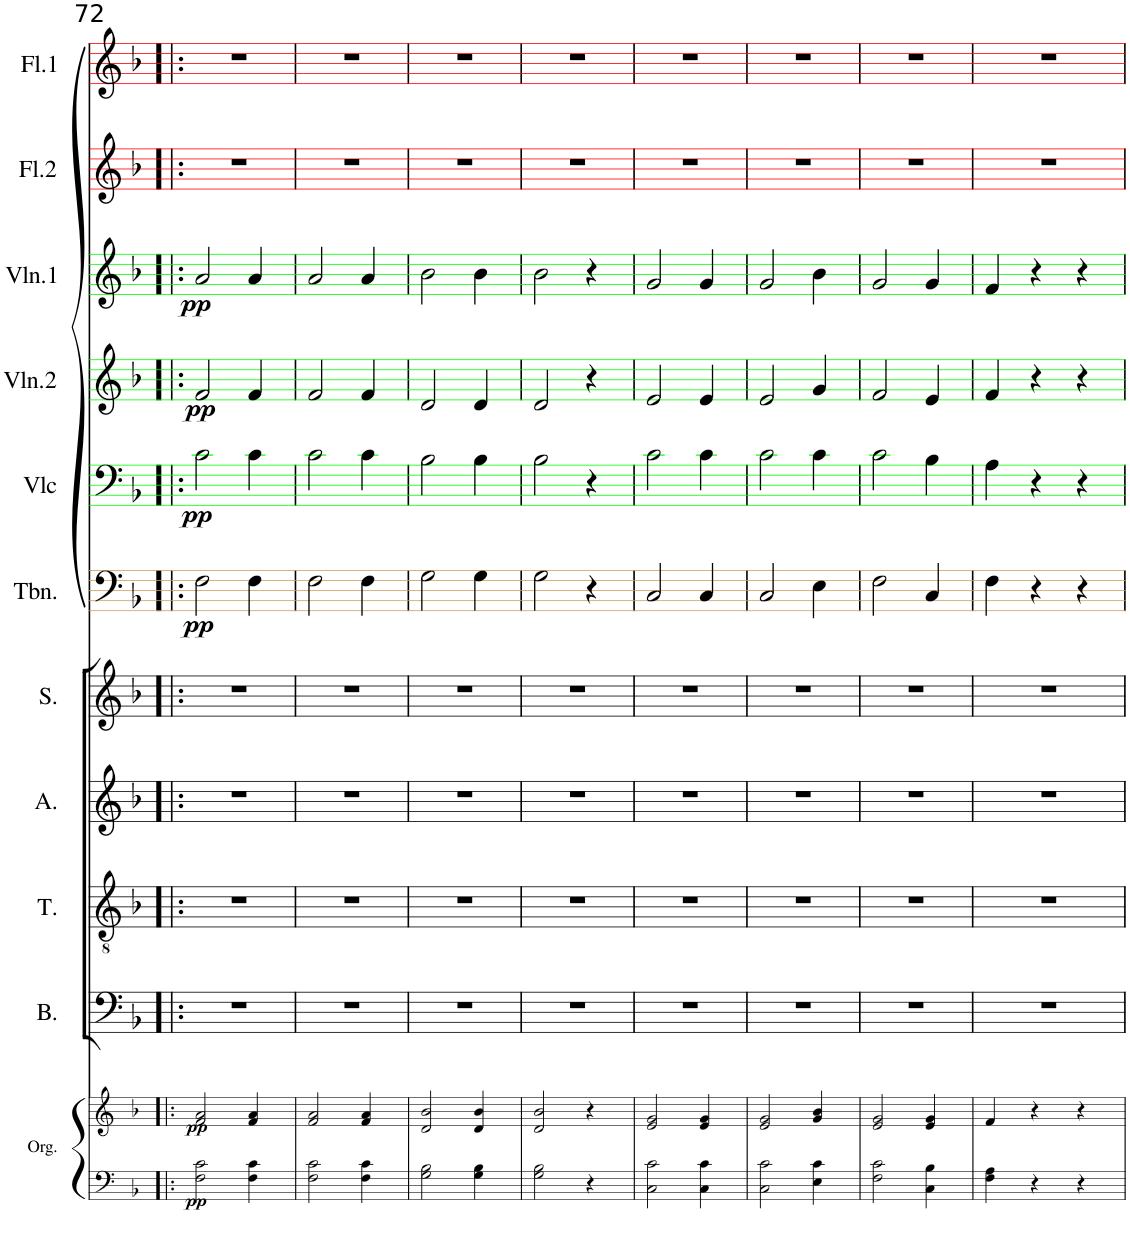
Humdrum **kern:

**kern	**kern	**dynam	**kern	**kern	**kern	**kern	**kern	**dynam	**kern	**dynam	**kern	**dynam	**kern	**dynam	**kern	**kern
*part11	*part11	*part11	*part10	*part9	*part8	*part7	*part6	*part6	*part5	*part5	*part4	*part4	*part3	*part3	*part2	*part1
*staff12	*staff11	*staff11/12	*staff10	*staff9	*staff8	*staff7	*staff6	*staff6	*staff5	*staff5	*staff4	*staff4	*staff3	*staff3	*staff2	*staff1
*I"Orgue	*	*	*I"Bass	*I"Ténor	*I"Alto	*I"Soprano	*I"Trombone	*	*I"Violoncelle	*	*I"Violon 2	*	*I"Violon 1	*	*I"Flûte 2	*I"Flûte 1
*I'Org.	*	*	*I'B.	*I'T.	*I'A.	*I'S.	*I'Tbn.	*	*I'Vlc	*	*I'Vln.2	*	*I'Vln.1	*	*I'Fl.2	*I'Fl.1
!!LO:PB:g=z
*clefF4	*clefG2	*	*clefF4	*clefGv2	*clefG2	*clefG2	*clefF4	*	*clefF4	*	*clefG2	*	*clefG2	*	*clefG2	*clefG2
*k[b-]	*k[b-]	*	*k[b-]	*k[b-]	*k[b-]	*k[b-]	*k[b-]	*	*k[b-]	*	*k[b-]	*	*k[b-]	*	*k[b-]	*k[b-]
*M3/4	*M3/4	*	*M3/4	*M3/4	*M3/4	*M3/4	*M3/4	*	*M3/4	*	*M3/4	*	*M3/4	*	*M3/4	*M3/4
=72!|:	=72!|:	=72!|:	=72!|:	=72!|:	=72!|:	=72!|:	=72!|:	=72!|:	=72!|:	=72!|:	=72!|:	=72!|:	=72!|:	=72!|:	=72!|:	=72!|:
!	!	!LO:DY:b=2	!	!	!	!	!	!	!	!	!	!	!	!	!	!
!	!	!LO:DY:n=1:b	!	!	!	!	!	!LO:DY:b	!	!LO:DY:b	!	!LO:DY:b	!	!LO:DY:b	!	!
2F\ 2c\	2f/ 2a/	pp pp	2.r	2.r	2.r	2.r	2F\	pp	2c\	pp	2f/	pp	2a/	pp	2.r	2.r
4F\ 4c\	4f/ 4a/	.	.	.	.	.	4F\	.	4c\	.	4f/	.	4a/	.	.	.
=73	=73	=73	=73	=73	=73	=73	=73	=73	=73	=73	=73	=73	=73	=73	=73	=73
2F\ 2c\	2f/ 2a/	.	2.r	2.r	2.r	2.r	2F\	.	2c\	.	2f/	.	2a/	.	2.r	2.r
4F\ 4c\	4f/ 4a/	.	.	.	.	.	4F\	.	4c\	.	4f/	.	4a/	.	.	.
=74	=74	=74	=74	=74	=74	=74	=74	=74	=74	=74	=74	=74	=74	=74	=74	=74
2G\ 2B-\	2d/ 2b-/	.	2.r	2.r	2.r	2.r	2G\	.	2B-\	.	2d/	.	2b-\	.	2.r	2.r
4G\ 4B-\	4d/ 4b-/	.	.	.	.	.	4G\	.	4B-\	.	4d/	.	4b-\	.	.	.
=75	=75	=75	=75	=75	=75	=75	=75	=75	=75	=75	=75	=75	=75	=75	=75	=75
2G\ 2B-\	2d/ 2b-/	.	2.r	2.r	2.r	2.r	2G\	.	2B-\	.	2d/	.	2b-\	.	2.r	2.r
4r	4r	.	.	.	.	.	4r	.	4r	.	4r	.	4r	.	.	.
=76	=76	=76	=76	=76	=76	=76	=76	=76	=76	=76	=76	=76	=76	=76	=76	=76
2C\ 2c\	2e/ 2g/	.	2.r	2.r	2.r	2.r	2C/	.	2c\	.	2e/	.	2g/	.	2.r	2.r
4C\ 4c\	4e/ 4g/	.	.	.	.	.	4C/	.	4c\	.	4e/	.	4g/	.	.	.
=77	=77	=77	=77	=77	=77	=77	=77	=77	=77	=77	=77	=77	=77	=77	=77	=77
2C\ 2c\	2e/ 2g/	.	2.r	2.r	2.r	2.r	2C/	.	2c\	.	2e/	.	2g/	.	2.r	2.r
4E\ 4c\	4g/ 4b-/	.	.	.	.	.	4E\	.	4c\	.	4g/	.	4b-\	.	.	.
=78	=78	=78	=78	=78	=78	=78	=78	=78	=78	=78	=78	=78	=78	=78	=78	=78
2F\ 2c\	2e/ 2g/	.	2.r	2.r	2.r	2.r	2F\	.	2c\	.	2f/	.	2g/	.	2.r	2.r
4C\ 4B-\	4e/ 4g/	.	.	.	.	.	4C/	.	4B-\	.	4e/	.	4g/	.	.	.
=79	=79	=79	=79	=79	=79	=79	=79	=79	=79	=79	=79	=79	=79	=79	=79	=79
4F\ 4A\	4f/	.	2.r	2.r	2.r	2.r	4F\	.	4A\	.	4f/	.	4f/	.	2.r	2.r
4r	4r	.	.	.	.	.	4r	.	4r	.	4r	.	4r	.	.	.
4r	4r	.	.	.	.	.	4r	.	4r	.	4r	.	4r	.	.	.
=	=	=	=	=	=	=	=	=	=	=	=	=	=	=	=	=
*-	*-	*-	*-	*-	*-	*-	*-	*-	*-	*-	*-	*-	*-	*-	*-	*-
